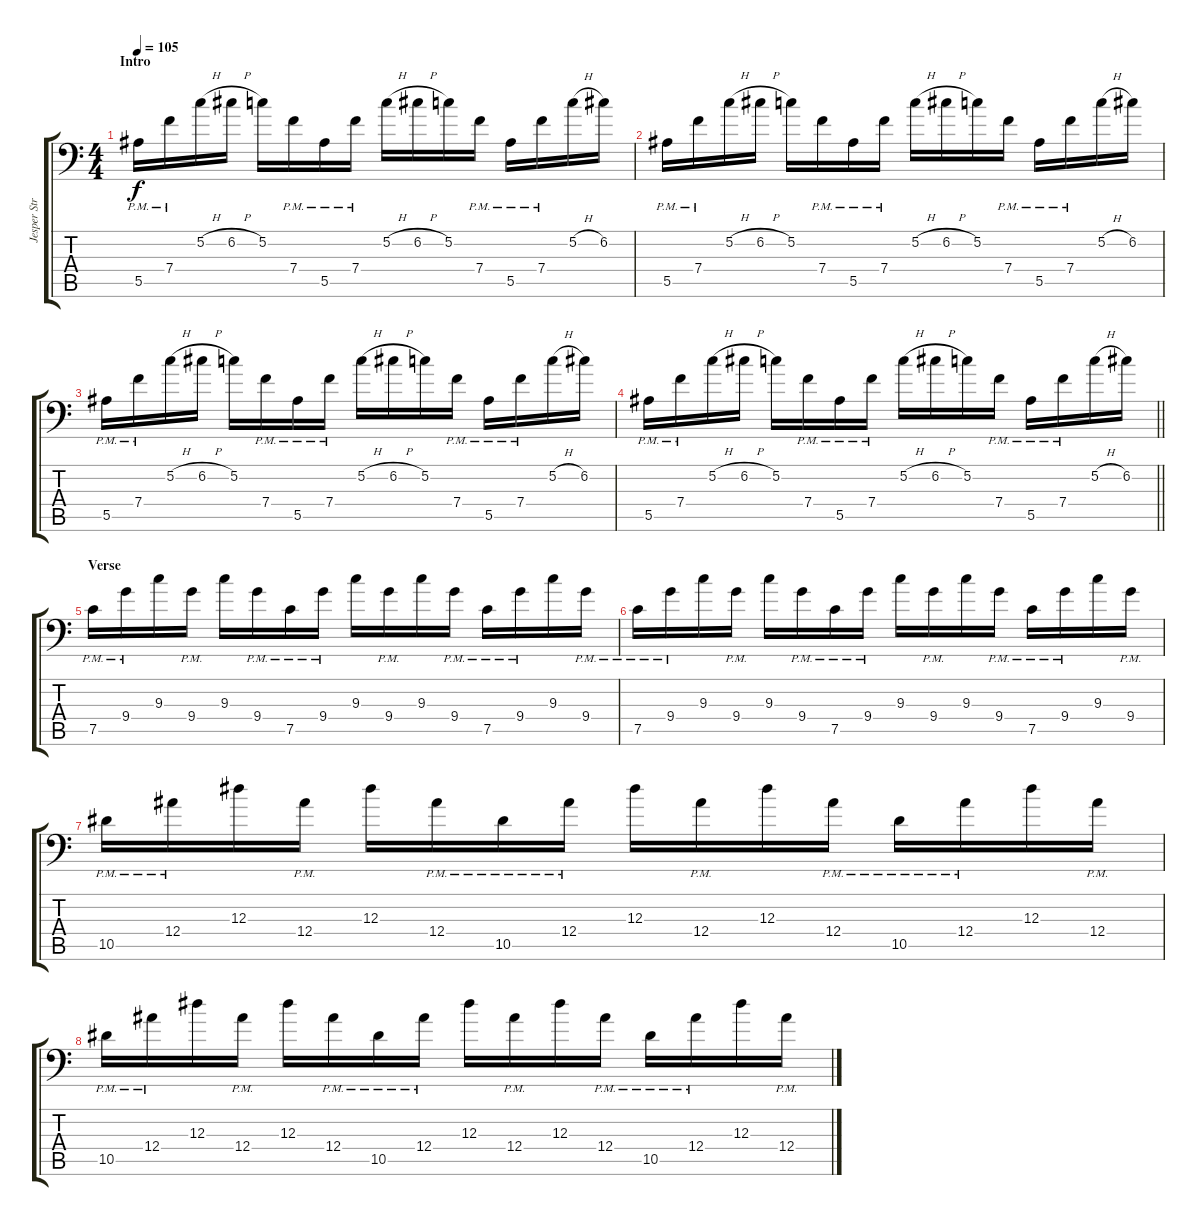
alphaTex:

\track ("Jesper Strömblad" "Jesper Str") {instrument distortionguitar}
\staff {score tabs}
\tuning (C4 G3 Eb3 Bb2 F2 Bb1) {hide}
\ts (4 4)
\section ("" "Intro")
\tempo 105
\clef f4
\ks c
5.5{pm}.16{dy f instrument distortionguitar} 7.4{pm}.16 5.2{h}.16 6.2{h}.16 5.2.16 7.4{pm}.16 5.5{pm}.16 7.4{pm}.16 5.2{h}.16 6.2{h}.16 5.2.16 7.4{pm}.16 5.5{pm}.16 7.4{pm}.16 5.2{h}.16 6.2.16 |
5.5{pm}.16 7.4{pm}.16 5.2{h}.16 6.2{h}.16 5.2.16 7.4{pm}.16 5.5{pm}.16 7.4{pm}.16 5.2{h}.16 6.2{h}.16 5.2.16 7.4{pm}.16 5.5{pm}.16 7.4{pm}.16 5.2{h}.16 6.2.16 |
5.5{pm}.16 7.4{pm}.16 5.2{h}.16 6.2{h}.16 5.2.16 7.4{pm}.16 5.5{pm}.16 7.4{pm}.16 5.2{h}.16 6.2{h}.16 5.2.16 7.4{pm}.16 5.5{pm}.16 7.4{pm}.16 5.2{h}.16 6.2.16 |
\barLineRight lightlight
5.5{pm}.16 7.4{pm}.16 5.2{h}.16 6.2{h}.16 5.2.16 7.4{pm}.16 5.5{pm}.16 7.4{pm}.16 5.2{h}.16 6.2{h}.16 5.2.16 7.4{pm}.16 5.5{pm}.16 7.4{pm}.16 5.2{h}.16 6.2.16 |
\section ("" "Verse")
7.5{pm}.16 9.4{pm}.16 9.3.16 9.4{pm}.16 9.3.16 9.4{pm}.16 7.5{pm}.16 9.4{pm}.16 9.3.16 9.4{pm}.16 9.3.16 9.4{pm}.16 7.5{pm}.16 9.4{pm}.16 9.3.16 9.4{pm}.16 |
7.5{pm}.16 9.4{pm}.16 9.3.16 9.4{pm}.16 9.3.16 9.4{pm}.16 7.5{pm}.16 9.4{pm}.16 9.3.16 9.4{pm}.16 9.3.16 9.4{pm}.16 7.5{pm}.16 9.4{pm}.16 9.3.16 9.4{pm}.16 |
10.5{pm}.16 12.4{pm}.16 12.3.16 12.4{pm}.16 12.3.16 12.4{pm}.16 10.5{pm}.16 12.4{pm}.16 12.3.16 12.4{pm}.16 12.3.16 12.4{pm}.16 10.5{pm}.16 12.4{pm}.16 12.3.16 12.4{pm}.16 |
10.5{pm}.16 12.4{pm}.16 12.3.16 12.4{pm}.16 12.3.16 12.4{pm}.16 10.5{pm}.16 12.4{pm}.16 12.3.16 12.4{pm}.16 12.3.16 12.4{pm}.16 10.5{pm}.16 12.4{pm}.16 12.3.16 12.4{pm}.16
